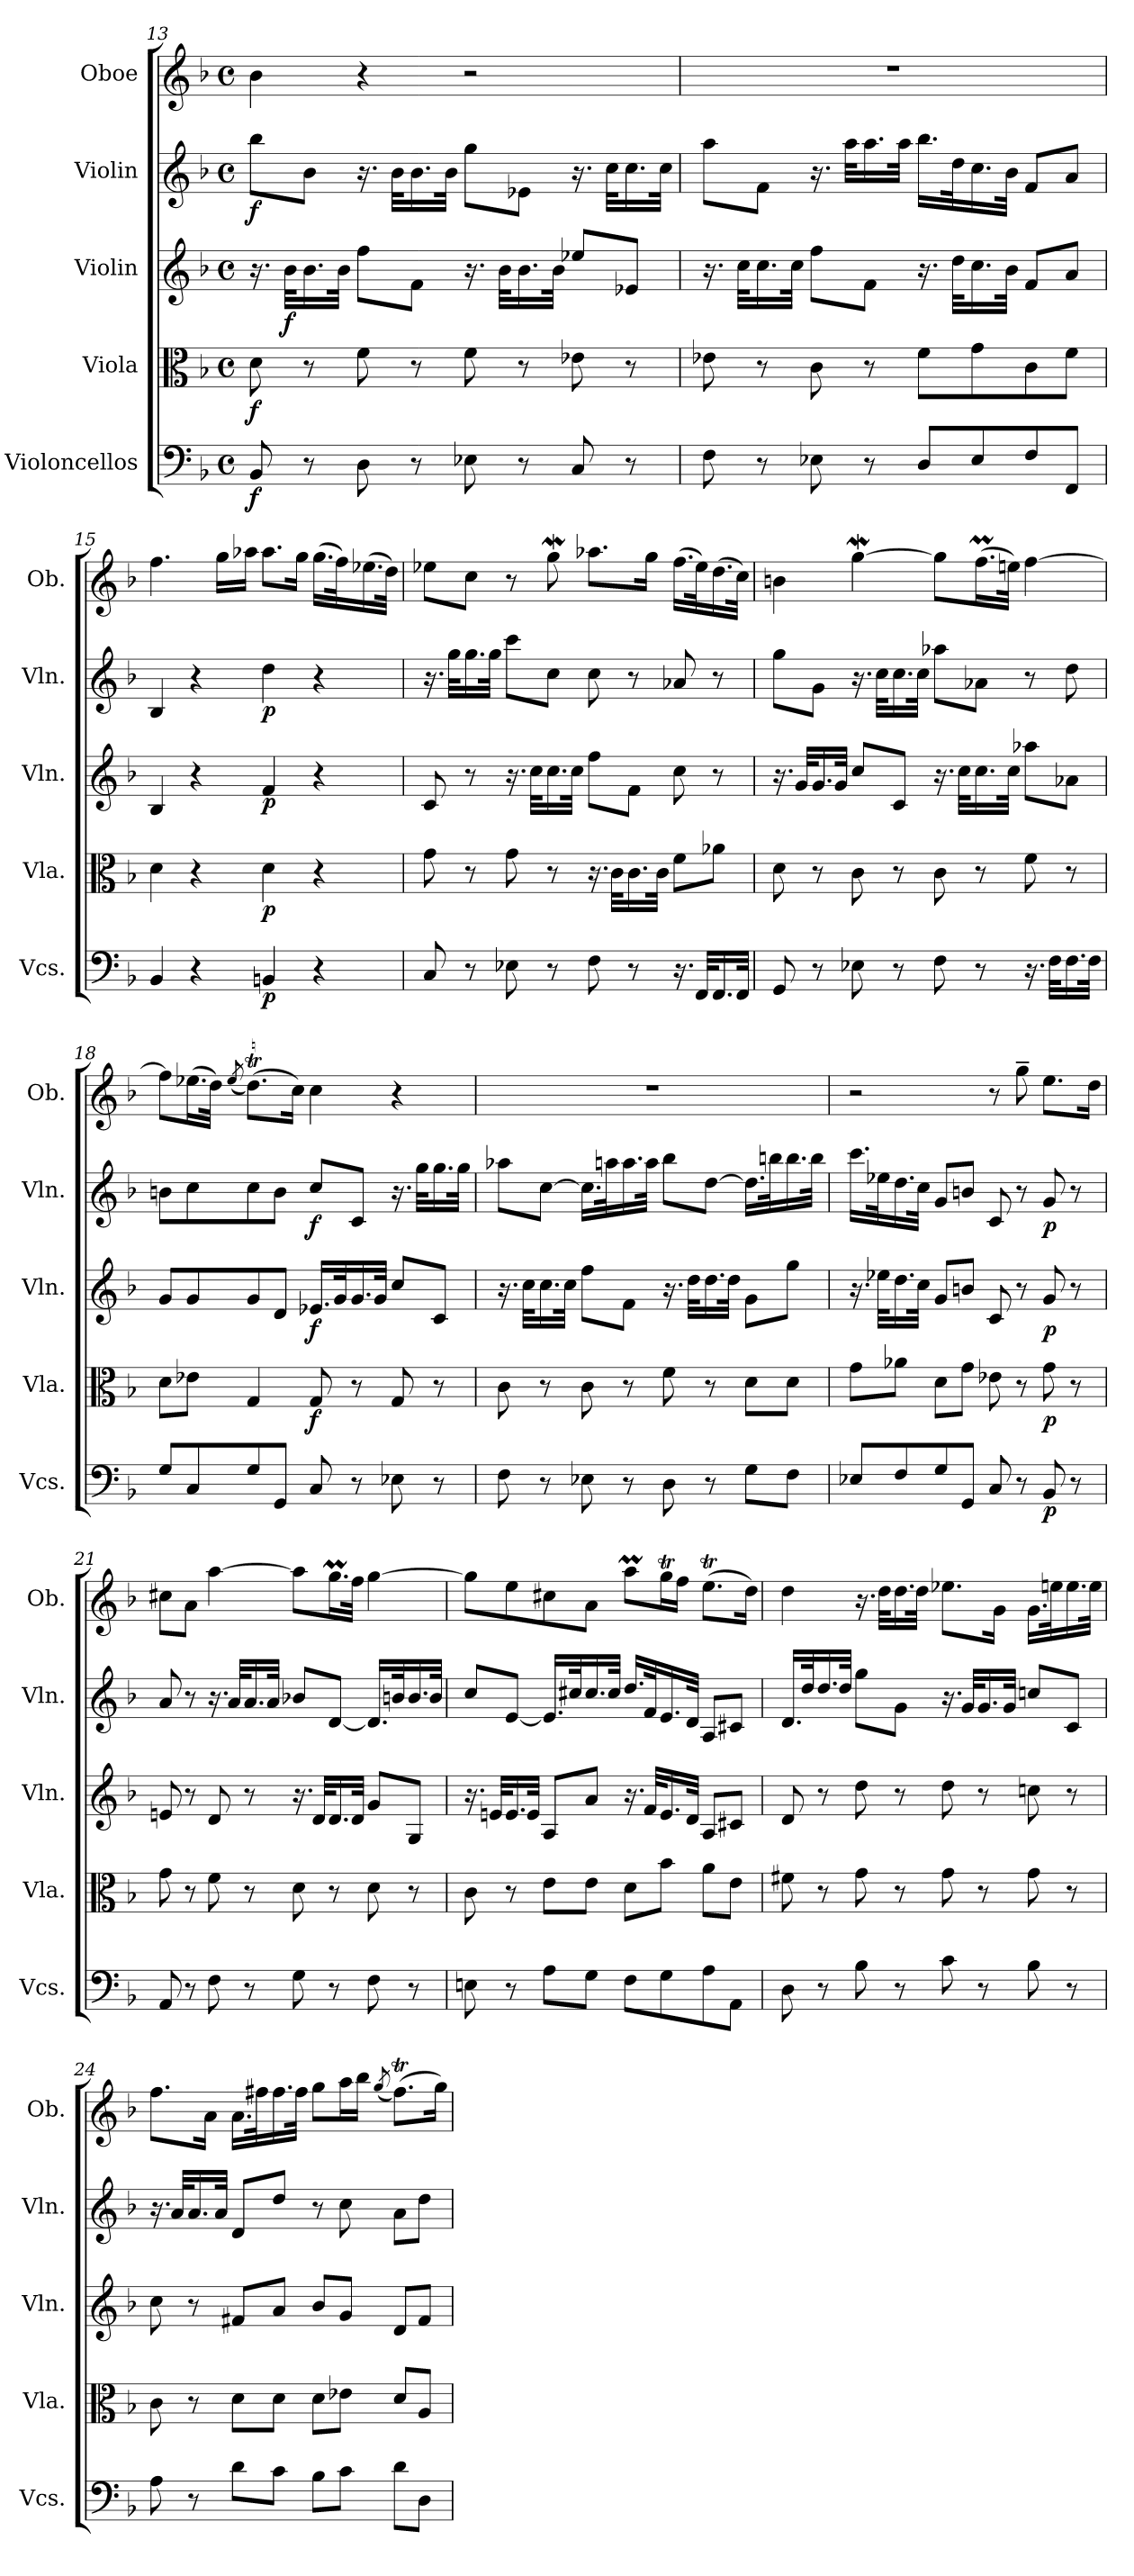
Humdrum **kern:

**kern	**dynam	**kern	**dynam	**kern	**dynam	**kern	**dynam	**kern
*part5	*part5	*part4	*part4	*part3	*part3	*part2	*part2	*part1
*staff5	*staff5	*staff4	*staff4	*staff3	*staff3	*staff2	*staff2	*staff1
*I"Violoncellos	*	*I"Viola	*	*I"Violin	*	*I"Violin	*	*I"Oboe
*I'Vcs.	*	*I'Vla.	*	*I'Vln.	*	*I'Vln.	*	*I'Ob.
!!LO:PB:g=z
*clefF4	*	*clefC3	*	*clefG2	*	*clefG2	*	*clefG2
*k[b-]	*	*k[b-]	*	*k[b-]	*	*k[b-]	*	*k[b-]
*M4/4	*	*M4/4	*	*M4/4	*	*M4/4	*	*M4/4
*met(c)	*	*met(c)	*	*met(c)	*	*met(c)	*	*met(c)
=13	=13	=13	=13	=13	=13	=13	=13	=13
!	!LO:DY:b	!	!LO:DY:b	!	!	!	!LO:DY:b	!
8BB-/	f	8d\	f	16.r	.	8bb-\L	f	4b-\
!	!	!	!	!	!LO:DY:b	!	!	!
.	.	.	.	32b-\KLL	f	.	.	.
8r	.	8r	.	16.b-\	.	8b-\J	.	.
.	.	.	.	32b-\JJk	.	.	.	.
8D\	.	8f\	.	8ff\L	.	16.r	.	4r
.	.	.	.	.	.	32b-\KLL	.	.
8r	.	8r	.	8f\J	.	16.b-\	.	.
.	.	.	.	.	.	32b-\JJk	.	.
8E-X\	.	8f\	.	16.r	.	8gg\L	.	2r
.	.	.	.	32b-\KLL	.	.	.	.
8r	.	8r	.	16.b-\	.	8e-X\J	.	.
.	.	.	.	32b-\JJk	.	.	.	.
8C/	.	8e-X\	.	8ee-X/L	.	16.r	.	.
.	.	.	.	.	.	32cc\KLL	.	.
8r	.	8r	.	8e-X/J	.	16.cc\	.	.
.	.	.	.	.	.	32cc\JJk	.	.
=14	=14	=14	=14	=14	=14	=14	=14	=14
8F\	.	8e-X\	.	16.r	.	8aa\L	.	1r
.	.	.	.	32cc\KLL	.	.	.	.
8r	.	8r	.	16.cc\	.	8f\J	.	.
.	.	.	.	32cc\JJk	.	.	.	.
8E-X\	.	8c\	.	8ff\L	.	16.r	.	.
.	.	.	.	.	.	32aa\KLL	.	.
8r	.	8r	.	8f\J	.	16.aa\	.	.
.	.	.	.	.	.	32aa\JJk	.	.
8D/L	.	8f\L	.	16.r	.	16.bb-\LL	.	.
.	.	.	.	32dd\KLL	.	32dd\K	.	.
8E-/	.	8g\	.	16.cc\	.	16.cc\	.	.
.	.	.	.	32b-\JJk	.	32b-\JJk	.	.
8F/	.	8c\	.	8f/L	.	8f/L	.	.
8FF/J	.	8f\J	.	8a/J	.	8a/J	.	.
!!LO:LB:g=z
=15	=15	=15	=15	=15	=15	=15	=15	=15
4BB-/	.	4d\	.	4B-/	.	4B-/	.	4.ff\
4r	.	4r	.	4r	.	4r	.	.
.	.	.	.	.	.	.	.	16gg\LL
.	.	.	.	.	.	.	.	16aa-X\JJ
!	!LO:DY:b	!	!LO:DY:b	!	!LO:DY:b	!	!LO:DY:b	!
4BBn/	p	4d\	p	4f/	p	4dd\	p	8.aa-\L
.	.	.	.	.	.	.	.	16gg\Jk
4r	.	4r	.	4r	.	4r	.	(>16.gg\LL
.	.	.	.	.	.	.	.	32ff\K)
.	.	.	.	.	.	.	.	(>16.ee-X\
.	.	.	.	.	.	.	.	32dd\JJk)
=16	=16	=16	=16	=16	=16	=16	=16	=16
8C/	.	8g\	.	8c/	.	16.r	.	8ee-X\L
.	.	.	.	.	.	32gg\KLL	.	.
8r	.	8r	.	8r	.	16.gg\	.	8cc\J
.	.	.	.	.	.	32gg\JJk	.	.
8E-X\	.	8g\	.	16.r	.	8ccc\L	.	8r
.	.	.	.	32cc\KLL	.	.	.	.
8r	.	8r	.	16.cc\	.	8cc\J	.	8ggW\
.	.	.	.	32cc\JJk	.	.	.	.
8F\	.	16.r	.	8ff\L	.	8cc\	.	8.aa-X\L
.	.	32c\KLL	.	.	.	.	.	.
8r	.	16.c\	.	8f\J	.	8r	.	.
.	.	.	.	.	.	.	.	16gg\Jk
.	.	32c\JJk	.	.	.	.	.	.
16.r	.	8f\L	.	8cc\	.	8a-X/	.	(>16.ff\LL
32FF/KLL	.	.	.	.	.	.	.	32ee-\K)
16.FF/	.	8a-X\J	.	8r	.	8r	.	(>16.dd\
32FF/JJk	.	.	.	.	.	.	.	32cc\JJk)
!!LO:PB:g=z
=17	=17	=17	=17	=17	=17	=17	=17	=17
8GG/	.	8d\	.	16.r	.	8gg\L	.	4bn\
.	.	.	.	32g/KLL	.	.	.	.
8r	.	8r	.	16.g/	.	8g\J	.	.
.	.	.	.	32g/JJk	.	.	.	.
8E-X\	.	8c\	.	8cc/L	.	16.r	.	[4ggW\
.	.	.	.	.	.	32cc\KLL	.	.
8r	.	8r	.	8c/J	.	16.cc\	.	.
.	.	.	.	.	.	32cc\JJk	.	.
8F\	.	8c\	.	16.r	.	8aa-X\L	.	8gg\L]
.	.	.	.	32cc\KLL	.	.	.	.
8r	.	8r	.	16.cc\	.	8a-X\J	.	(>16.ffM\L
.	.	.	.	32cc\JJk	.	.	.	32een\JJk)
16.r	.	8f\	.	8aa-X\L	.	8r	.	[4ff\
32F\KLL	.	.	.	.	.	.	.	.
16.F\	.	8r	.	8a-X\J	.	8dd\	.	.
32F\JJk	.	.	.	.	.	.	.	.
=18	=18	=18	=18	=18	=18	=18	=18	=18
8G/L	.	8d\L	.	8g/L	.	8bn\L	.	8ff\L]
8C/	.	8e-X\J	.	8g/	.	8cc\	.	(>16.ee-X\L
.	.	.	.	.	.	.	.	32dd\JJk)
.	.	.	.	.	.	.	.	(<8qee-/
8G/	.	4G/	.	8g/	.	8cc\	.	(>8.ddT\L)
8GG/J	.	.	.	8d/J	.	8b\J	.	.
.	.	.	.	.	.	.	.	16cc\Jk)
!	!	!	!LO:DY:b	!	!LO:DY:b	!	!LO:DY:b	!
8C/	.	8G/	f	16.e-X/LL	f	8cc/L	f	4cc\
.	.	.	.	32g/K	.	.	.	.
8r	.	8r	.	16.g/	.	8c/J	.	.
.	.	.	.	32g/JJk	.	.	.	.
8E-X\	.	8G/	.	8cc/L	.	16.r	.	4r
.	.	.	.	.	.	32gg\KLL	.	.
8r	.	8r	.	8c/J	.	16.gg\	.	.
.	.	.	.	.	.	32gg\JJk	.	.
!!LO:LB:g=z
=19	=19	=19	=19	=19	=19	=19	=19	=19
8F\	.	8c\	.	16.r	.	8aa-X\L	.	1r
.	.	.	.	32cc\KLL	.	.	.	.
8r	.	8r	.	16.cc\	.	[8cc\J	.	.
.	.	.	.	32cc\JJk	.	.	.	.
8E-X\	.	8c\	.	8ff\L	.	16.cc\LL]	.	.
.	.	.	.	.	.	32aan\K	.	.
8r	.	8r	.	8f\J	.	16.aa\	.	.
.	.	.	.	.	.	32aa\JJk	.	.
8D\	.	8f\	.	16.r	.	8bb-\L	.	.
.	.	.	.	32dd\KLL	.	.	.	.
8r	.	8r	.	16.dd\	.	[8dd\J	.	.
.	.	.	.	32dd\JJk	.	.	.	.
8G\L	.	8d\L	.	8g\L	.	16.dd\LL]	.	.
.	.	.	.	.	.	32bbn\K	.	.
8F\J	.	8d\J	.	8gg\J	.	16.bb\	.	.
.	.	.	.	.	.	32bb\JJk	.	.
=20	=20	=20	=20	=20	=20	=20	=20	=20
8E-X/L	.	8g\L	.	16.r	.	16.ccc\LL	.	2r
.	.	.	.	32ee-X\KLL	.	32ee-X\K	.	.
8F/	.	8a-X\J	.	16.dd\	.	16.dd\	.	.
.	.	.	.	32cc\JJk	.	32cc\JJk	.	.
8G/	.	8d\L	.	8g/L	.	8g/L	.	.
8GG/J	.	8g\J	.	8bn/J	.	8bn/J	.	.
8C/	.	8e-X\	.	8c/	.	8c/	.	8r
8r	.	8r	.	8r	.	8r	.	8gg~\
!	!LO:DY:b	!	!LO:DY:b	!	!LO:DY:b	!	!LO:DY:b	!
8BB-/	p	8g\	p	8g/	p	8g/	p	8.ee\L
8r	.	8r	.	8r	.	8r	.	.
.	.	.	.	.	.	.	.	16dd\Jk
!!LO:PB:g=z
=21	=21	=21	=21	=21	=21	=21	=21	=21
8AA/	.	8g\	.	8en/	.	8a/	.	8cc#X\L
8r	.	8r	.	8r	.	8r	.	8a\J
8F\	.	8f\	.	8d/	.	16.r	.	[4aa\
.	.	.	.	.	.	32a/KLL	.	.
8r	.	8r	.	8r	.	16.a/	.	.
.	.	.	.	.	.	32a/JJk	.	.
8G\	.	8d\	.	16.r	.	8b-X/L	.	8aa\L]
.	.	.	.	32d/KLL	.	.	.	.
8r	.	8r	.	16.d/	.	[8d/J	.	16.ggM\L
.	.	.	.	32d/JJk	.	.	.	32ff\JJk
8F\	.	8d\	.	8g/L	.	16.d/LL]	.	[4gg\
.	.	.	.	.	.	32bn/K	.	.
8r	.	8r	.	8G/J	.	16.b/	.	.
.	.	.	.	.	.	32b/JJk	.	.
=22	=22	=22	=22	=22	=22	=22	=22	=22
8En\	.	8c\	.	16.r	.	8cc/L	.	8gg\L]
.	.	.	.	32en/KLL	.	.	.	.
8r	.	8r	.	16.e/	.	[8e/J	.	8ee\
.	.	.	.	32e/JJk	.	.	.	.
8A\L	.	8e\L	.	8A/L	.	16.e/LL]	.	8cc#X\
.	.	.	.	.	.	32cc#X/K	.	.
8G\J	.	8e\J	.	8a/J	.	16.cc#/	.	8a\J
.	.	.	.	.	.	32cc#/JJk	.	.
8F\L	.	8d\L	.	16.r	.	16.dd/LL	.	8aam\L
.	.	.	.	32f/KLL	.	32f/K	.	.
8G\	.	8b-\J	.	16.e/	.	16.e/	.	16ggT\L
.	.	.	.	.	.	.	.	16ff\JJ
.	.	.	.	32d/JJk	.	32d/JJk	.	.
8A\	.	8a\L	.	8A/L	.	8A/L	.	(>8.eet\L
8AA\J	.	8e\J	.	8c#X/J	.	8c#X/J	.	.
.	.	.	.	.	.	.	.	16dd\Jk)
!!LO:LB:g=z
=23	=23	=23	=23	=23	=23	=23	=23	=23
8D\	.	8f#X\	.	8d/	.	16.d/LL	.	4dd\
.	.	.	.	.	.	32dd/K	.	.
8r	.	8r	.	8r	.	16.dd/	.	.
.	.	.	.	.	.	32dd/JJk	.	.
8B-\	.	8g\	.	8dd\	.	8gg\L	.	16.r
.	.	.	.	.	.	.	.	32dd\KLL
8r	.	8r	.	8r	.	8g\J	.	16.dd\
.	.	.	.	.	.	.	.	32dd\JJk
8c\	.	8g\	.	8dd\	.	16.r	.	8.ee-X\L
.	.	.	.	.	.	32g/KLL	.	.
8r	.	8r	.	8r	.	16.g/	.	.
.	.	.	.	.	.	.	.	16g\Jk
.	.	.	.	.	.	32g/JJk	.	.
8B-\	.	8g\	.	8ccn\	.	8ccn/L	.	16.g\LL
.	.	.	.	.	.	.	.	32een\K
8r	.	8r	.	8r	.	8c/J	.	16.ee\
.	.	.	.	.	.	.	.	32ee\JJk
=24	=24	=24	=24	=24	=24	=24	=24	=24
8A\	.	8c\	.	8cc\	.	16.r	.	8.ff\L
.	.	.	.	.	.	32a/KLL	.	.
8r	.	8r	.	8r	.	16.a/	.	.
.	.	.	.	.	.	.	.	16a\Jk
.	.	.	.	.	.	32a/JJk	.	.
8d\L	.	8d\L	.	8f#X/L	.	8d/L	.	16.a\LL
.	.	.	.	.	.	.	.	32ff#X\K
8c\J	.	8d\J	.	8a/J	.	8dd/J	.	16.ff#\
.	.	.	.	.	.	.	.	32ff#\JJk
8B-\L	.	8d\L	.	8b-/L	.	8r	.	8gg\L
8c\J	.	8e-X\J	.	8g/J	.	8cc\	.	16aa\L
.	.	.	.	.	.	.	.	16bb-\JJ
.	.	.	.	.	.	.	.	(<8qgg/
8d\L	.	8d/L	.	8d/L	.	8a\L	.	(>8.ff#t\L)
8D\J	.	8A/J	.	8f#/J	.	8dd\J	.	.
.	.	.	.	.	.	.	.	16gg\Jk)
=	=	=	=	=	=	=	=	=
*-	*-	*-	*-	*-	*-	*-	*-	*-
